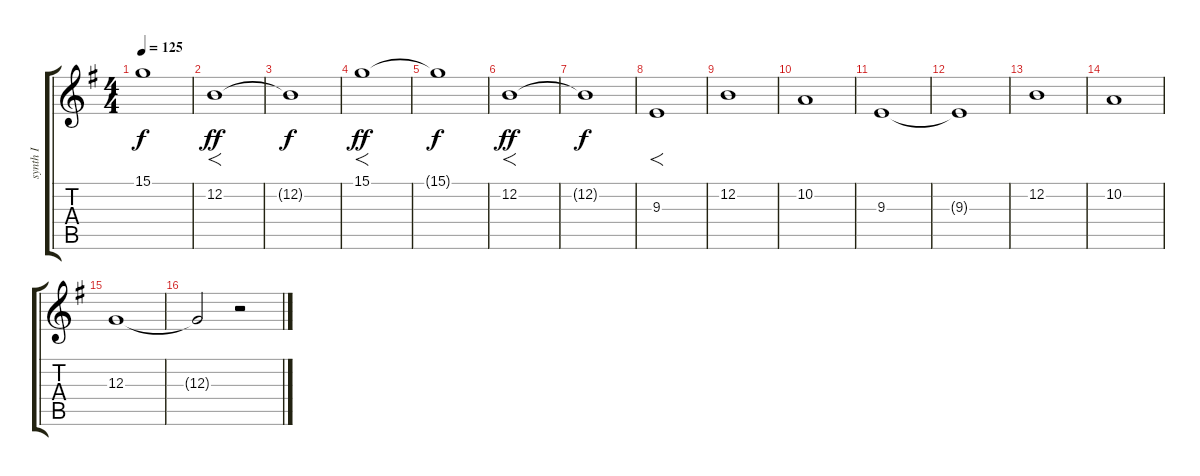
\track ("synth I" "synth I") {instrument pad2warm}
\staff {score tabs}
\tuning (E4 B3 G3 D3 A2 E2) {hide}
\ts (4 4)
\tempo 125
\clef g2
\ks eminor
15.1{t}.1{dy f} |
12.2.1{f dy ff} |
12.2{t}.1{dy f} |
15.1.1{f dy ff} |
15.1{t}.1{dy f} |
12.2.1{f dy ff} |
12.2{t}.1{dy f} |
9.3.1{f} |
12.2.1{volume 10 instrument pad2warm} |
10.2.1 |
9.3.1 |
9.3{t}.1 |
12.2.1 |
10.2.1 |
12.3.1 |
12.3{t}.2 r.2
